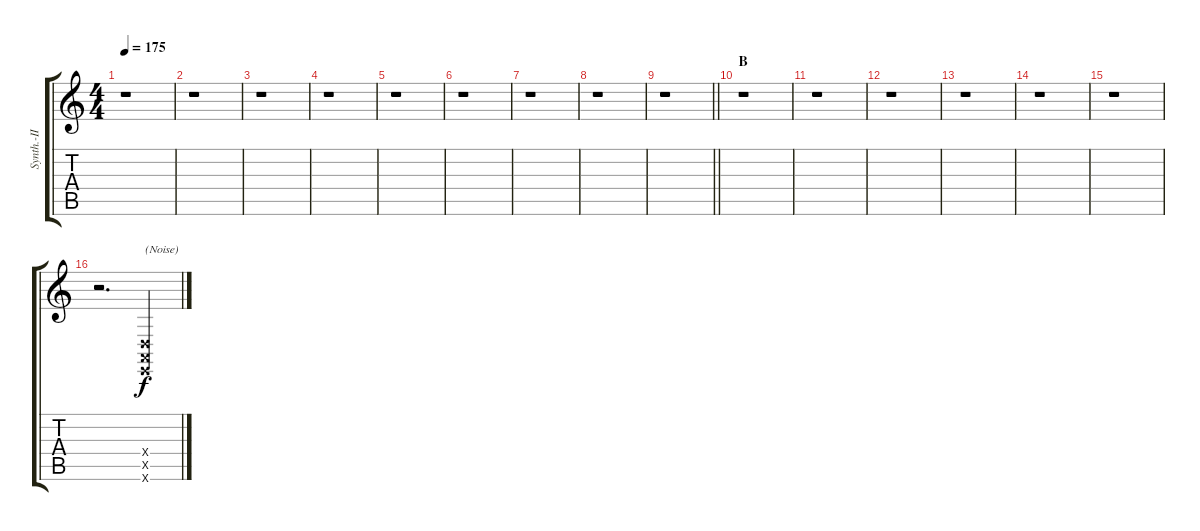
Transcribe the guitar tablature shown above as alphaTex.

\track ("Synth.-II" "Synth.-II") {instrument drawbarorgan}
\staff {score tabs}
\tuning (E4 B3 G3 D3 A2 E2) {hide}
\ts (4 4)
\tempo 175
\clef g2
\ks c
r.1{dy f} |
r.1 |
r.1 |
r.1 |
r.1 |
r.1 |
r.1 |
r.1 |
\barLineRight lightlight
r.1 |
\section ("" "B")
r.1 |
r.1 |
r.1 |
r.1 |
r.1 |
r.1 |
r.2{d} (0.4{x} 0.5{x} 0.6{x}).4{txt "(Noise)"}
